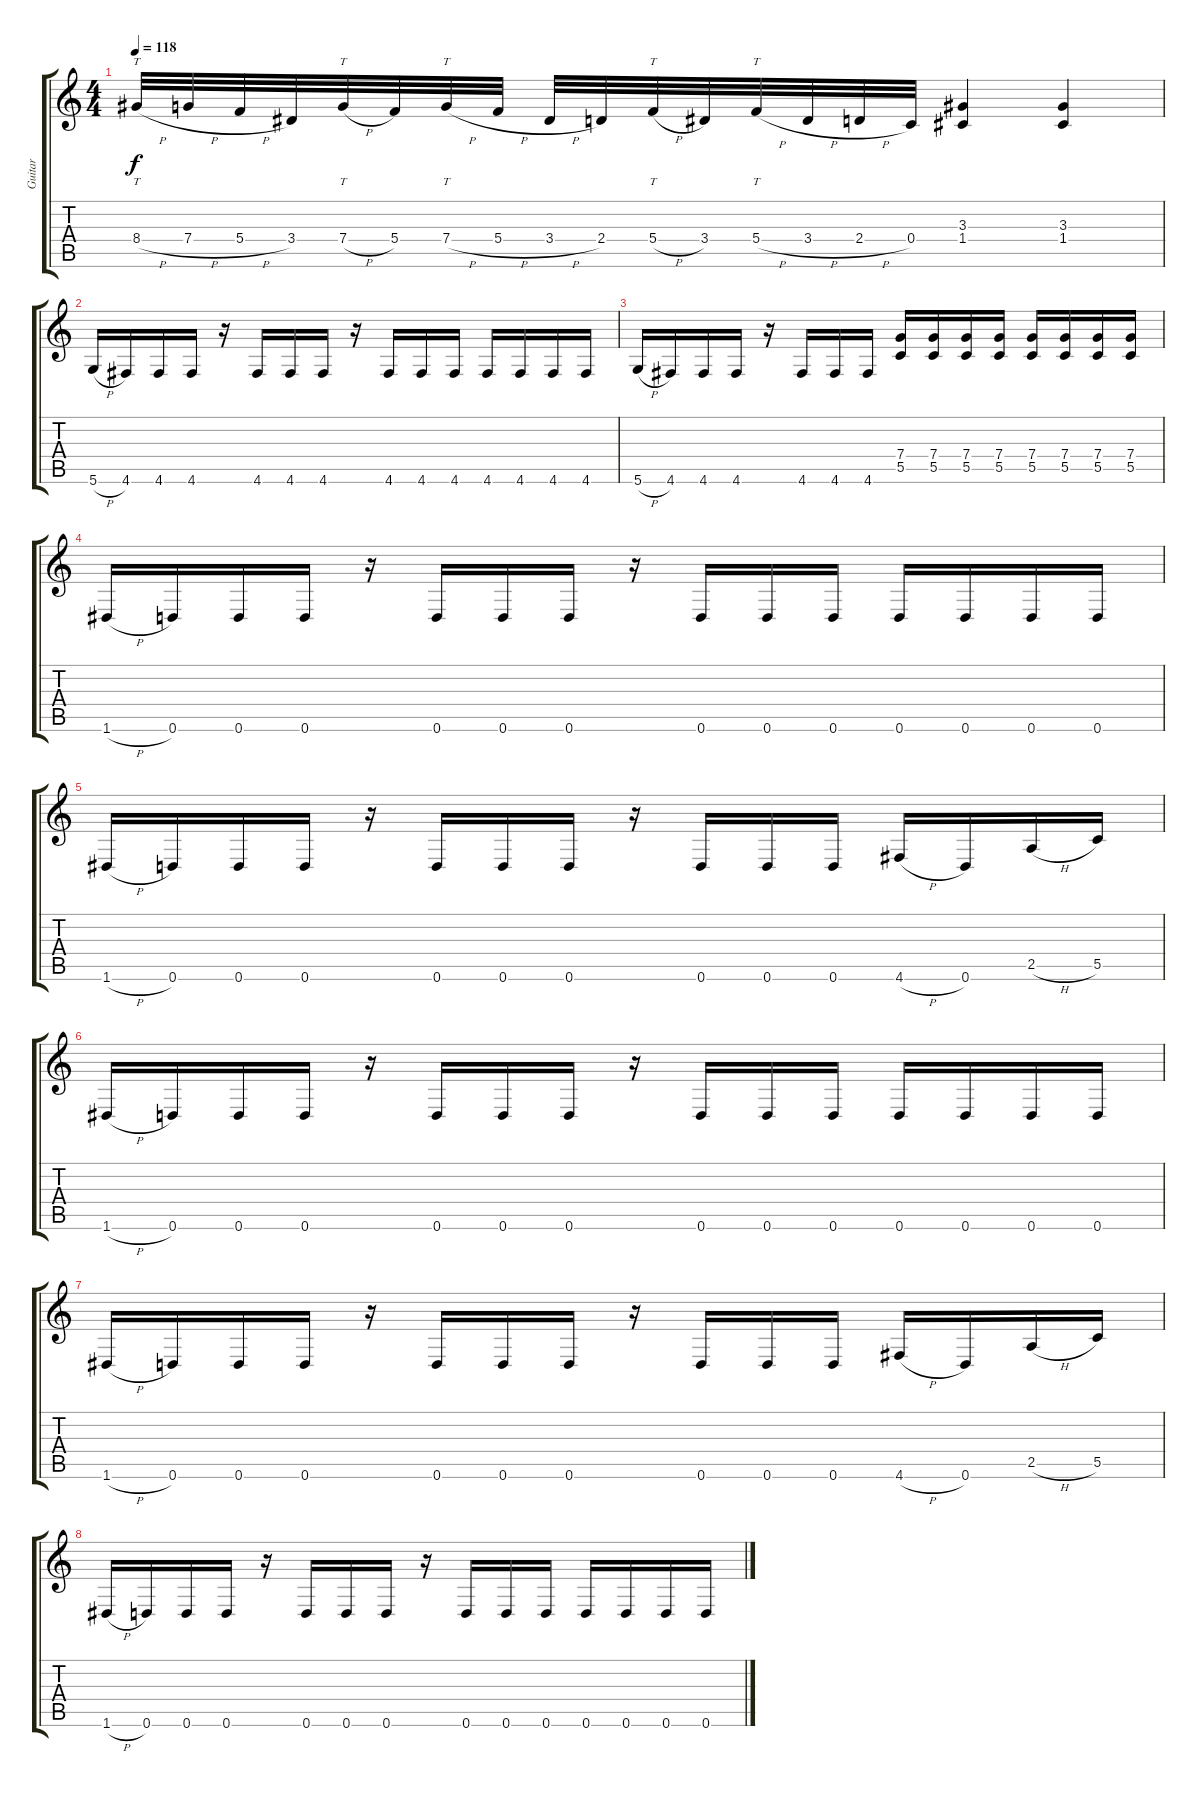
\track ("Guitar" "Guitar") {instrument distortionguitar}
\staff {score tabs}
\tuning (D4 A3 F3 C3 G2 D2) {hide}
\ts (4 4)
\tempo 118
\clef g2
\ks c
8.4{h}.32{tt dy f} 7.4{h}.32 5.4{h}.32 3.4.32 7.4{h}.32{tt} 5.4.32 7.4{h}.32{tt} 5.4{h}.32 3.4{h}.32 2.4.32 5.4{h}.32{tt} 3.4.32 5.4{h}.32{tt} 3.4{h}.32 2.4{h}.32 0.4.32 (3.3 1.4).4 (3.3 1.4).4 |
5.6{h}.16 4.6.16 4.6.16 4.6.16 r.16 4.6.16 4.6.16 4.6.16 r.16 4.6.16 4.6.16 4.6.16 4.6.16 4.6.16 4.6.16 4.6.16 |
5.6{h}.16 4.6.16 4.6.16 4.6.16 r.16 4.6.16 4.6.16 4.6.16 (7.4 5.5).16 (7.4 5.5).16 (7.4 5.5).16 (7.4 5.5).16 (7.4 5.5).16 (7.4 5.5).16 (7.4 5.5).16 (7.4 5.5).16 |
1.6{h}.16 0.6.16 0.6.16 0.6.16 r.16 0.6.16 0.6.16 0.6.16 r.16 0.6.16 0.6.16 0.6.16 0.6.16 0.6.16 0.6.16 0.6.16 |
1.6{h}.16 0.6.16 0.6.16 0.6.16 r.16 0.6.16 0.6.16 0.6.16 r.16 0.6.16 0.6.16 0.6.16 4.6{h}.16 0.6.16 2.5{h}.16 5.5.16 |
1.6{h}.16 0.6.16 0.6.16 0.6.16 r.16 0.6.16 0.6.16 0.6.16 r.16 0.6.16 0.6.16 0.6.16 0.6.16 0.6.16 0.6.16 0.6.16 |
1.6{h}.16 0.6.16 0.6.16 0.6.16 r.16 0.6.16 0.6.16 0.6.16 r.16 0.6.16 0.6.16 0.6.16 4.6{h}.16 0.6.16 2.5{h}.16 5.5.16 |
1.6{h}.16 0.6.16 0.6.16 0.6.16 r.16 0.6.16 0.6.16 0.6.16 r.16 0.6.16 0.6.16 0.6.16 0.6.16 0.6.16 0.6.16 0.6.16
